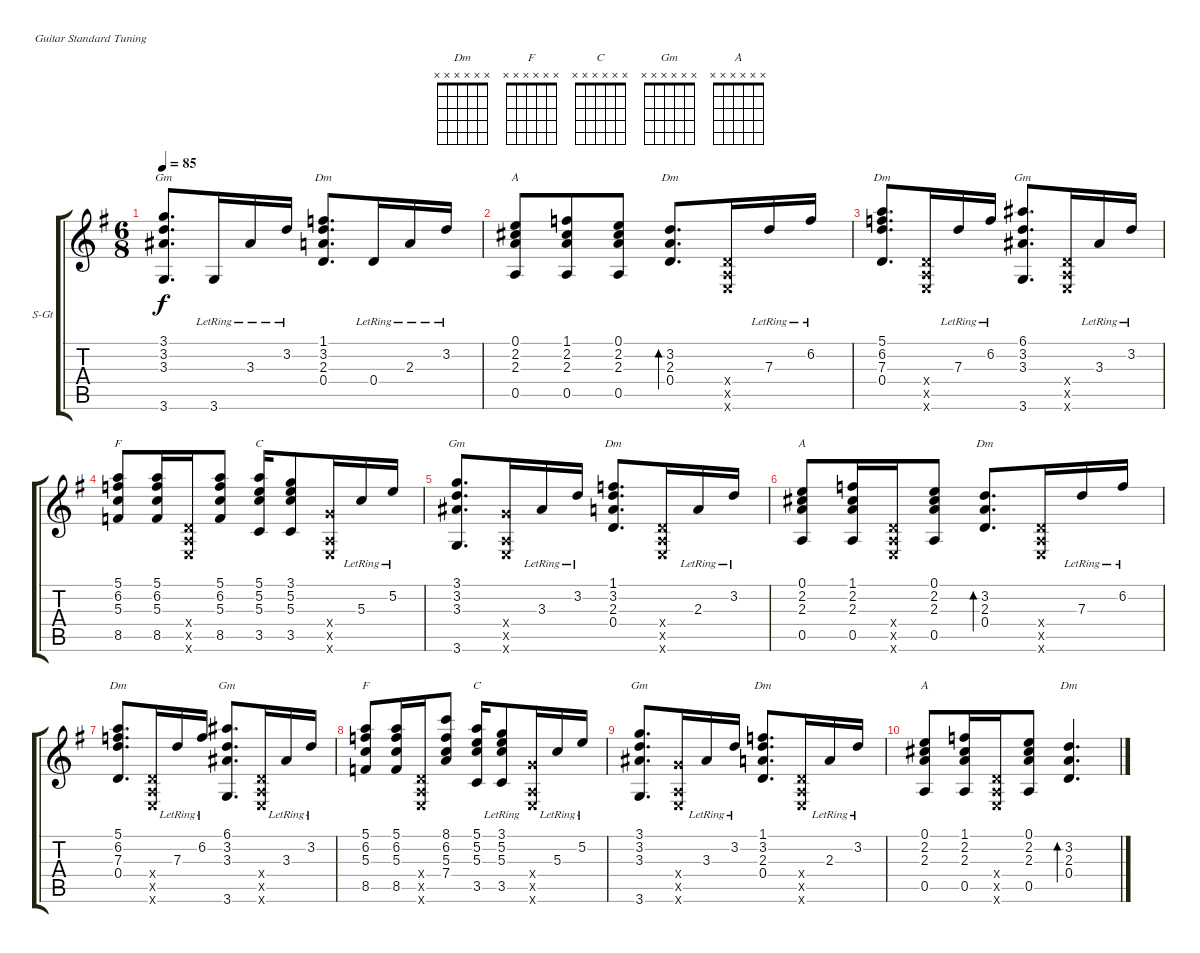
\bracketExtendMode groupsimilarinstruments
\firstSystemTrackNameOrientation horizontal
\otherSystemsTrackNameOrientation horizontal
\track ("Guitar" "S-Gt") {instrument acousticguitarsteel}
\staff {score tabs}
\tuning (E4 B3 G3 D3 A2 E2)
\chord ("Dm" x x x x x x)
\chord ("F" x x x x x x)
\chord ("C" x x x x x x)
\chord ("Gm" x x x x x x)
\chord ("A" x x x x x x)
\ts (6 8)
\tempo 85
\clef g2
\ks g
(3.1 3.2 3.3 3.6).8{d ch "Gm" dy f} 3.6{lr}.16 3.3{lr}.16 3.2{lr}.16 (1.1 3.2 2.3 0.4).8{d ch "Dm"} 0.4{lr}.16 2.3{lr}.16 3.2{lr}.16 |
(0.1 2.2 2.3 0.5).8{ch "A"} (1.1 2.2 2.3 0.5).8 (0.1 2.2 2.3 0.5).8 (3.2 2.3 0.4).8{d bd 480 ch "Dm"} (0.4{x} 0.5{x} 0.6{x}).16 7.3{lr}.16 6.2{lr}.16 |
(5.1 6.2 7.3 0.4).8{d ch "Dm"} (0.4{x} 0.5{x} 0.6{x}).16 7.3{lr}.16 6.2{lr}.16 (6.1 3.2 3.3 3.6).8{d ch "Gm"} (0.4{x} 0.5{x} 0.6{x}).16 3.3{lr}.16 3.2{lr}.16 |
(5.1 6.2 5.3 8.5).8{ch "F"} (5.1 6.2 5.3 8.5).16 (0.4{x} 0.5{x} 0.6{x}).16 (5.1 6.2 5.3 8.5).8 (5.1 5.2 5.3 3.5).16{ch "C"} (3.1 5.2 5.3 3.5).8 (5.4{x} 0.5{x} 0.6{x}).16 5.3{lr}.16 5.2{lr}.16 |
(3.1 3.2 3.3 3.6).8{d ch "Gm"} (5.4{x} 0.5{x} 0.6{x}).16 3.3{lr}.16 3.2{lr}.16 (1.1 3.2 2.3 0.4).8{d ch "Dm"} (0.4{x} 0.5{x} 0.6{x}).16 2.3{lr}.16 3.2{lr}.16 |
(0.1 2.2 2.3 0.5).8{ch "A"} (1.1 2.2 2.3 0.5).16 (0.4{x} 0.5{x} 0.6{x}).16 (0.1 2.2 2.3 0.5).8 (3.2 2.3 0.4).8{d bd 480 ch "Dm"} (0.4{x} 0.5{x} 0.6{x}).16 7.3{lr}.16 6.2{lr}.16 |
(5.1 6.2 7.3 0.4).8{d ch "Dm"} (0.4{x} 0.5{x} 0.6{x}).16 7.3{lr}.16 6.2{lr}.16 (6.1 3.2 3.3 3.6).8{d ch "Gm"} (0.4{x} 0.5{x} 0.6{x}).16 3.3{lr}.16 3.2{lr}.16 |
(5.1 6.2 5.3 8.5).8{ch "F"} (5.1 6.2 5.3 8.5).16 (0.4{x} 0.5{x} 0.6{x}).16 (8.1 6.2 5.3 7.4).8 (5.1 5.2 5.3 3.5).16{ch "C"} (3.1{lr} 5.2{lr} 5.3{lr} 3.5{lr}).8 (5.4{x} 0.5{x} 0.6{x}).16 5.3{lr}.16 5.2{lr}.16 |
(3.1 3.2 3.3 3.6).8{d ch "Gm"} (5.4{x} 0.5{x} 0.6{x}).16 3.3{lr}.16 3.2{lr}.16 (1.1 3.2 2.3 0.4).8{d ch "Dm"} (0.4{x} 0.5{x} 0.6{x}).16 2.3{lr}.16 3.2{lr}.16 |
(0.1 2.2 2.3 0.5).8{ch "A"} (1.1 2.2 2.3 0.5).16 (0.4{x} 0.5{x} 0.6{x}).16 (0.1 2.2 2.3 0.5).8 (3.2 2.3 0.4).4{d bd 480 ch "Dm"}
